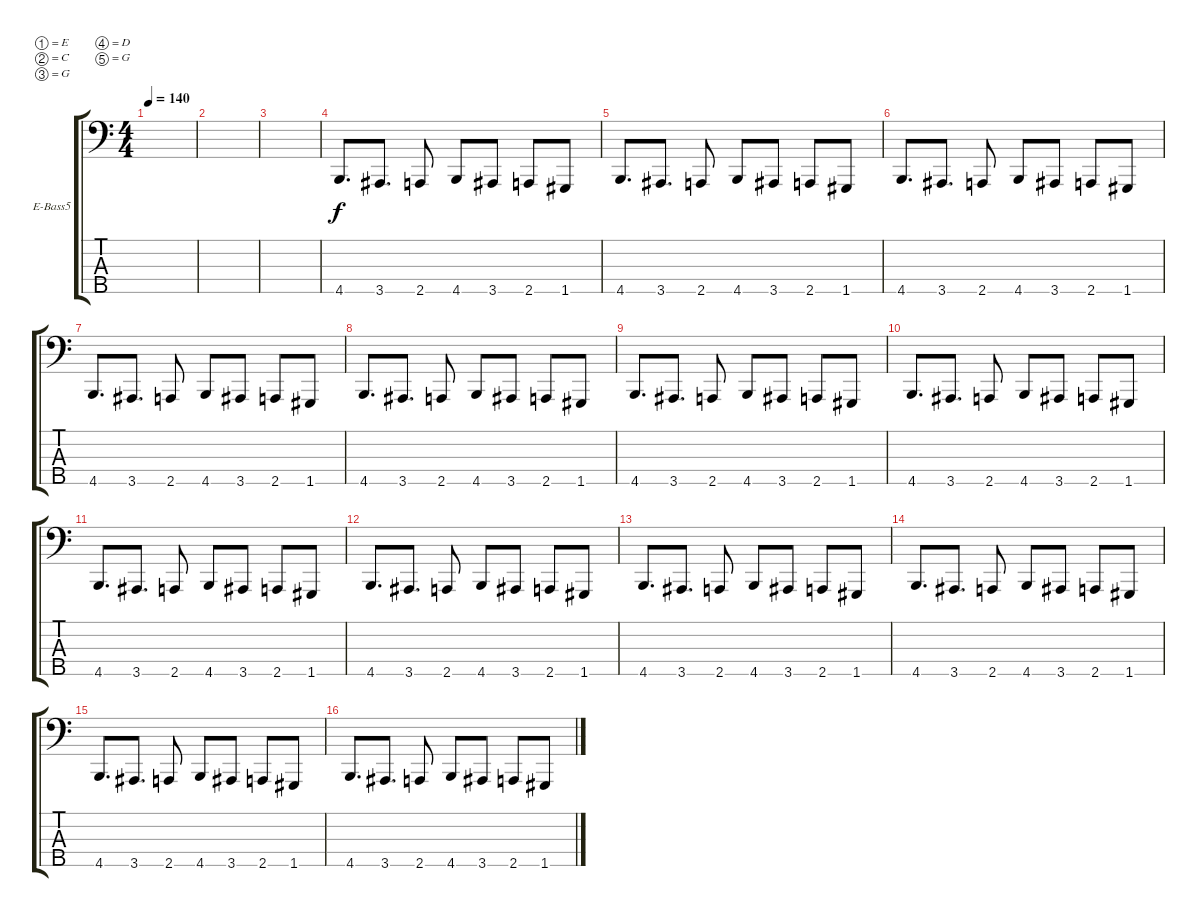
\defaultSystemsLayout 4
\bracketExtendMode groupsimilarinstruments
\firstSystemTrackNameOrientation horizontal
\otherSystemsTrackNameOrientation horizontal
\track ("Electric Bass" "E-Bass5") {instrument electricbassfinger}
\staff {score tabs}
\tuning (E2 C2 G1 D1 G0)
\ts (4 4)
\tempo 140
\clef f4
\ks c
|
|
|
4.5.8{d} 3.5.8{d} 2.5.8 4.5.8 3.5.8 2.5.8 1.5.8 |
4.5.8{d} 3.5.8{d} 2.5.8 4.5.8 3.5.8 2.5.8 1.5.8 |
4.5.8{d} 3.5.8{d} 2.5.8 4.5.8 3.5.8 2.5.8 1.5.8 |
4.5.8{d} 3.5.8{d} 2.5.8 4.5.8 3.5.8 2.5.8 1.5.8 |
4.5.8{d} 3.5.8{d} 2.5.8 4.5.8 3.5.8 2.5.8 1.5.8 |
4.5.8{d} 3.5.8{d} 2.5.8 4.5.8 3.5.8 2.5.8 1.5.8 |
4.5.8{d} 3.5.8{d} 2.5.8 4.5.8 3.5.8 2.5.8 1.5.8 |
4.5.8{d} 3.5.8{d} 2.5.8 4.5.8 3.5.8 2.5.8 1.5.8 |
4.5.8{d} 3.5.8{d} 2.5.8 4.5.8 3.5.8 2.5.8 1.5.8 |
4.5.8{d} 3.5.8{d} 2.5.8 4.5.8 3.5.8 2.5.8 1.5.8 |
4.5.8{d} 3.5.8{d} 2.5.8 4.5.8 3.5.8 2.5.8 1.5.8 |
4.5.8{d} 3.5.8{d} 2.5.8 4.5.8 3.5.8 2.5.8 1.5.8 |
4.5.8{d} 3.5.8{d} 2.5.8 4.5.8 3.5.8 2.5.8 1.5.8
